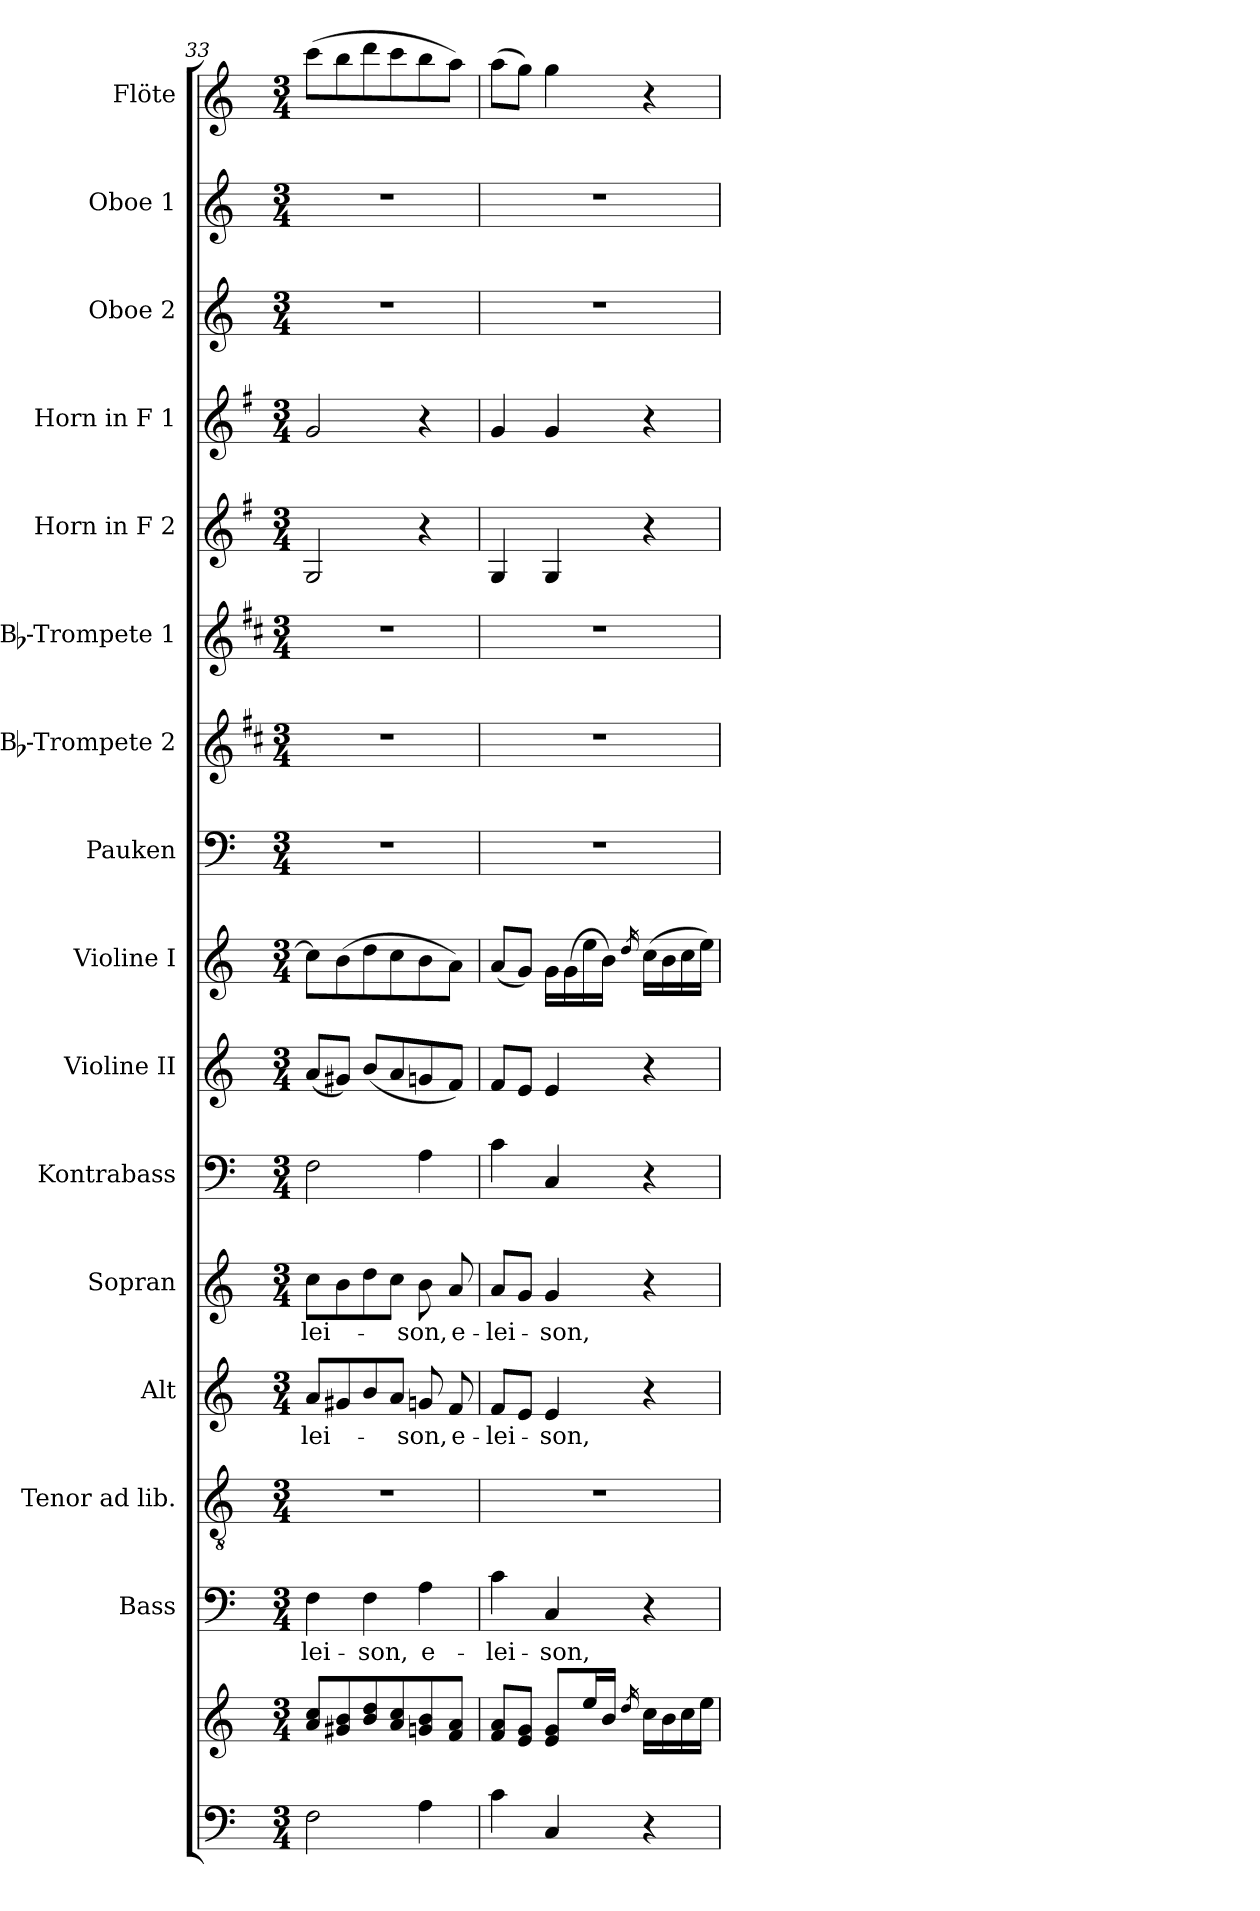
**kern	**kern	**kern	**text	**kern	**kern	**text	**kern	**text	**kern	**kern	**kern	**kern	**kern	**kern	**kern	**kern	**kern	**kern	**kern
*part16	*part16	*part15	*part15	*part14	*part13	*part13	*part12	*part12	*part11	*part10	*part9	*part8	*part7	*part6	*part5	*part4	*part3	*part2	*part1
*staff17	*staff16	*staff15	*staff15	*staff14	*staff13	*staff13	*staff12	*staff12	*staff11	*staff10	*staff9	*staff8	*staff7	*staff6	*staff5	*staff4	*staff3	*staff2	*staff1
*	*	*I"Bass	*	*I"Tenor ad lib.	*I"Alt	*	*I"Sopran	*	*I"Kontrabass	*I"Violine II	*I"Violine I	*I"Pauken	*I"Bb-Trompete 2	*I"Bb-Trompete 1	*I"Horn in F 2	*I"Horn in F 1	*I"Oboe 2	*I"Oboe 1	*I"Flöte
*	*	*I'B.	*	*I'T.	*I'A.	*	*I'S.	*	*I'Kb.	*I'Vl. II	*I'Vl. I	*I'Pk.	*I'Bb Trp. 2	*I'Bb Trp. 1	*	*	*I'Ob. 2	*I'Ob. 1	*I'Fl.
!!LO:PB:g=z
*clefF4	*clefG2	*clefF4	*	*clefGv2	*clefG2	*	*clefG2	*	*clefF4	*clefG2	*clefG2	*clefF4	*clefG2	*clefG2	*clefG2	*clefG2	*clefG2	*clefG2	*clefG2
*	*	*	*	*	*	*	*	*	*ITrd7c12	*	*	*	*ITrd1c2	*ITrd1c2	*ITrd4c7	*ITrd4c7	*	*	*
*k[]	*k[]	*k[]	*	*k[]	*k[]	*	*k[]	*	*k[]	*k[]	*k[]	*k[]	*k[]	*k[]	*k[]	*k[]	*k[]	*k[]	*k[]
*C:	*C:	*C:	*	*C:	*C:	*	*C:	*	*C:	*C:	*C:	*C:	*C:	*C:	*C:	*C:	*C:	*C:	*C:
*M3/4	*M3/4	*M3/4	*	*M3/4	*M3/4	*	*M3/4	*	*M3/4	*M3/4	*M3/4	*M3/4	*M3/4	*M3/4	*M3/4	*M3/4	*M3/4	*M3/4	*M3/4
=33	=33	=33	=33	=33	=33	=33	=33	=33	=33	=33	=33	=33	=33	=33	=33	=33	=33	=33	=33
!	!	!	!LO:LY:b	!	!	!LO:LY:b	!	!LO:LY:b	!	!	!	!	!	!	!	!	!	!	!
2F\	8a/ 8cc/L	4F\	-lei-	2.r	8a/L	-lei-	8cc\L	-lei-	2FF\	(<8a/L	8cc\L]	2.r	2.r	2.r	2C/	2c/	2.r	2.r	(>8ccc\L
.	8g#X/ 8b/	.	.	.	8g#X/	.	8b\	.	.	8g#X/J)	(>8b\	.	.	.	.	.	.	.	8bb\
!	!	!	!LO:LY:b	!	!	!	!	!	!	!	!	!	!	!	!	!	!	!	!
.	8b/ 8dd/	4F\	-son,	.	8b/	.	8dd\	.	.	(<8b/L	8dd\	.	.	.	.	.	.	.	8ddd\
.	8a/ 8cc/	.	.	.	8a/J	.	8cc\J	.	.	8a/	8cc\	.	.	.	.	.	.	.	8ccc\
!	!	!	!LO:LY:b	!	!	!LO:LY:b	!	!LO:LY:b	!	!	!	!	!	!	!	!	!	!	!
4A\	8gn/ 8b/	4A\	e-	.	8gn/	-son,	8b\	-son,	4AA\	8gn/	8b\	.	.	.	4r	4r	.	.	8bb\
!	!	!	!	!	!	!LO:LY:b	!	!LO:LY:b	!	!	!	!	!	!	!	!	!	!	!
.	8f/ 8a/J	.	.	.	8f/	e-	8a/	e-	.	8f/J)	8a\J)	.	.	.	.	.	.	.	8aa\J)
=34	=34	=34	=34	=34	=34	=34	=34	=34	=34	=34	=34	=34	=34	=34	=34	=34	=34	=34	=34
!	!	!	!LO:LY:b	!	!	!LO:LY:b	!	!LO:LY:b	!	!	!	!	!	!	!	!	!	!	!
4c\	8f/ 8a/L	4c\	-lei-	2.r	8f/L	-lei-	8a/L	-lei-	4C\	8f/L	(<8a/L	2.r	2.r	2.r	4C/	4c/	2.r	2.r	(>8aa\L
.	8e/ 8g/J	.	.	.	8e/J	.	8g/J	.	.	8e/J	8g/J)	.	.	.	.	.	.	.	8gg\J)
!	!	!	!LO:LY:b	!	!	!LO:LY:b	!	!LO:LY:b	!	!	!	!	!	!	!	!	!	!	!
4C/	8e/ 8g/L	4C/	-son,	.	4e/	-son,	4g/	-son,	4CC/	4e/	16g\LL	.	.	.	4C/	4c/	.	.	4gg\
.	.	.	.	.	.	.	.	.	.	.	(>16g\	.	.	.	.	.	.	.	.
.	16ee/L	.	.	.	.	.	.	.	.	.	16ee\	.	.	.	.	.	.	.	.
.	16b/JJ	.	.	.	.	.	.	.	.	.	16b\JJ)	.	.	.	.	.	.	.	.
.	16qdd/	.	.	.	.	.	.	.	.	.	16qdd/	.	.	.	.	.	.	.	.
4r	16cc\LL	4r	.	.	4r	.	4r	.	4r	4r	(>16cc\LL	.	.	.	4r	4r	.	.	4r
.	16b\	.	.	.	.	.	.	.	.	.	16b\	.	.	.	.	.	.	.	.
.	16cc\	.	.	.	.	.	.	.	.	.	16cc\	.	.	.	.	.	.	.	.
.	16ee\JJ	.	.	.	.	.	.	.	.	.	16ee\JJ)	.	.	.	.	.	.	.	.
=	=	=	=	=	=	=	=	=	=	=	=	=	=	=	=	=	=	=	=
*-	*-	*-	*-	*-	*-	*-	*-	*-	*-	*-	*-	*-	*-	*-	*-	*-	*-	*-	*-
